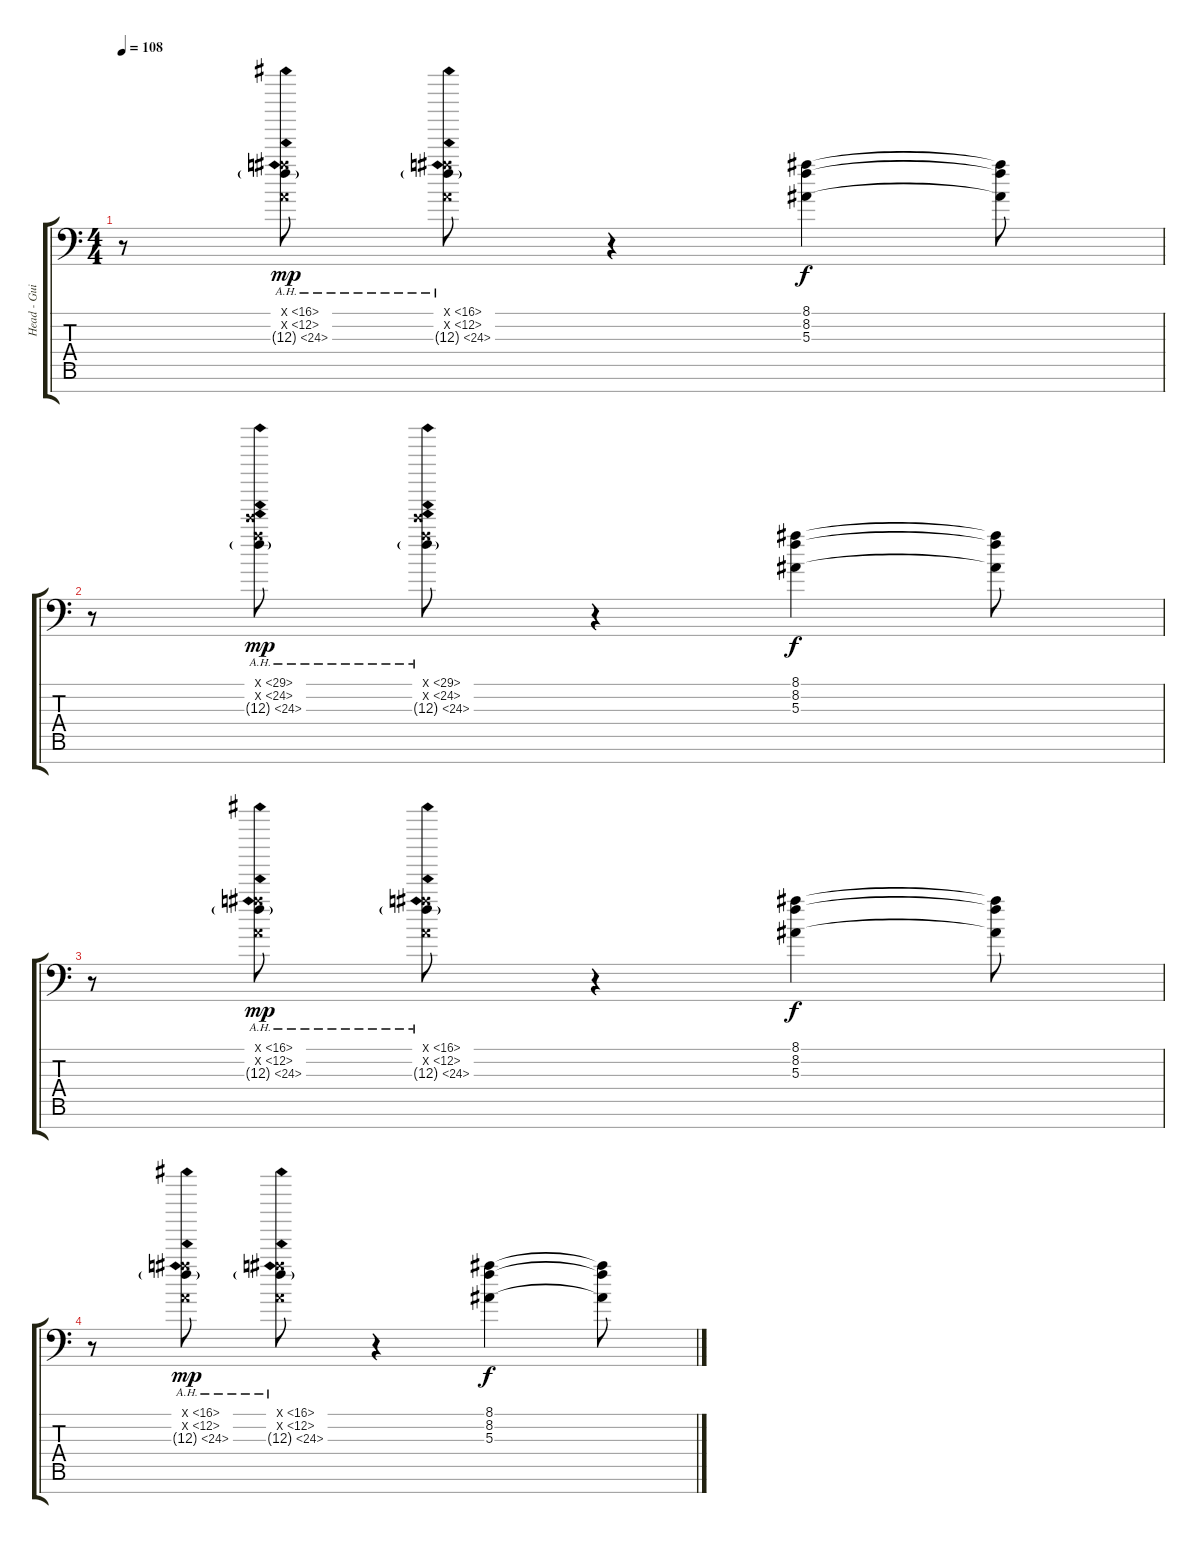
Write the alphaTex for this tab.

\track ("Head - Guitar" "Head - Gui") {instrument overdrivenguitar}
\staff {score tabs}
\tuning (D4 A3 F3 C3 G2 D2 A1) {hide}
\ts (4 4)
\tempo 108
\clef f4
\ks c
r.8{dy f} (8.1{ah 8 x} 0.2{ah 12 x} 12.3{ah 12 g}).8{dy mp} (8.1{ah 8 x} 0.2{ah 12 x} 12.3{ah 12 g}).8 r.4 (8.1 8.2 5.3).4{dy f} (8.1{t} 8.2{t} 5.3{t}).8 |
r.8 (14.1{ah 15 x} 12.2{ah 12 x} 12.3{ah 12 g}).8{dy mp} (14.1{ah 15 x} 12.2{ah 12 x} 12.3{ah 12 g}).8 r.4 (8.1 8.2 5.3).4{dy f} (8.1{t} 8.2{t} 5.3{t}).8 |
r.8 (8.1{ah 8 x} 0.2{ah 12 x} 12.3{ah 12 g}).8{dy mp} (8.1{ah 8 x} 0.2{ah 12 x} 12.3{ah 12 g}).8 r.4 (8.1 8.2 5.3).4{dy f} (8.1{t} 8.2{t} 5.3{t}).8 |
r.8 (8.1{ah 8 x} 0.2{ah 12 x} 12.3{ah 12 g}).8{dy mp} (8.1{ah 8 x} 0.2{ah 12 x} 12.3{ah 12 g}).8 r.4 (8.1 8.2 5.3).4{dy f} (8.1{t} 8.2{t} 5.3{t}).8
